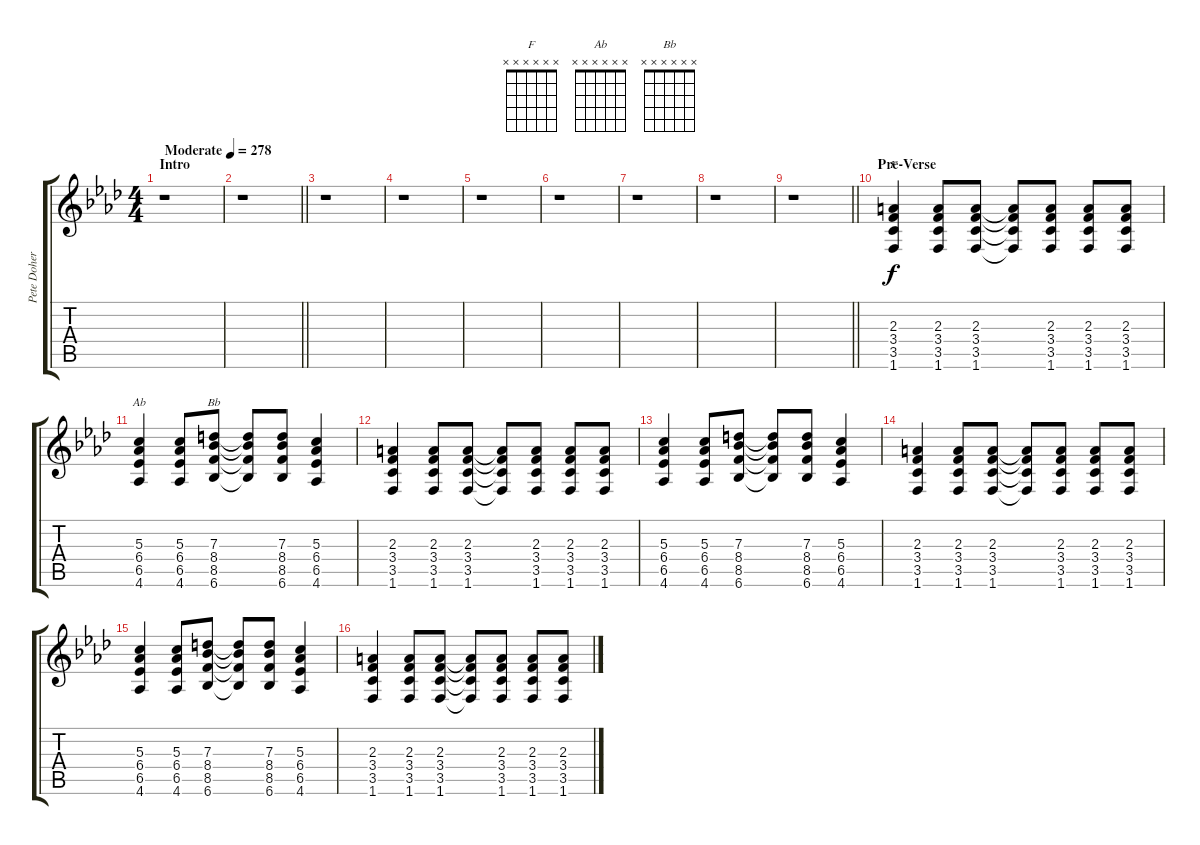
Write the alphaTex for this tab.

\track ("Pete Doherty" "Pete Doher") {instrument distortionguitar}
\staff {score tabs}
\tuning (E4 B3 G3 D3 A2 E2) {hide}
\chord ("F" x x x x x x)
\chord ("Ab" x x x x x x)
\chord ("Bb" x x x x x x)
\ts (4 4)
\section ("" "Intro")
\tempo (278 "Moderate")
\clef g2
\ks ab
r.1{dy f instrument distortionguitar} |
\barLineRight lightlight
r.1 |
r.1 |
r.1 |
r.1 |
r.1 |
r.1 |
r.1 |
\barLineRight lightlight
r.1 |
\section ("" "Pre-Verse")
(2.3 3.4 3.5 1.6).4{ch "F"} (2.3 3.4 3.5 1.6).8 (2.3 3.4 3.5 1.6).8 (2.3{t} 3.4{t} 3.5{t} 1.6{t}).8 (2.3 3.4 3.5 1.6).8 (2.3 3.4 3.5 1.6).8 (2.3 3.4 3.5 1.6).8 |
(5.3 6.4 6.5 4.6).4{ch "Ab"} (5.3 6.4 6.5 4.6).8 (7.3 8.4 8.5 6.6).8{ch "Bb"} (7.3{t} 8.4{t} 8.5{t} 6.6{t}).8 (7.3 8.4 8.5 6.6).8 (5.3 6.4 6.5 4.6).4 |
(2.3 3.4 3.5 1.6).4 (2.3 3.4 3.5 1.6).8 (2.3 3.4 3.5 1.6).8 (2.3{t} 3.4{t} 3.5{t} 1.6{t}).8 (2.3 3.4 3.5 1.6).8 (2.3 3.4 3.5 1.6).8 (2.3 3.4 3.5 1.6).8 |
(5.3 6.4 6.5 4.6).4 (5.3 6.4 6.5 4.6).8 (7.3 8.4 8.5 6.6).8 (7.3{t} 8.4{t} 8.5{t} 6.6{t}).8 (7.3 8.4 8.5 6.6).8 (5.3 6.4 6.5 4.6).4 |
(2.3 3.4 3.5 1.6).4 (2.3 3.4 3.5 1.6).8 (2.3 3.4 3.5 1.6).8 (2.3{t} 3.4{t} 3.5{t} 1.6{t}).8 (2.3 3.4 3.5 1.6).8 (2.3 3.4 3.5 1.6).8 (2.3 3.4 3.5 1.6).8 |
(5.3 6.4 6.5 4.6).4 (5.3 6.4 6.5 4.6).8 (7.3 8.4 8.5 6.6).8 (7.3{t} 8.4{t} 8.5{t} 6.6{t}).8 (7.3 8.4 8.5 6.6).8 (5.3 6.4 6.5 4.6).4 |
(2.3 3.4 3.5 1.6).4 (2.3 3.4 3.5 1.6).8 (2.3 3.4 3.5 1.6).8 (2.3{t} 3.4{t} 3.5{t} 1.6{t}).8 (2.3 3.4 3.5 1.6).8 (2.3 3.4 3.5 1.6).8 (2.3 3.4 3.5 1.6).8
